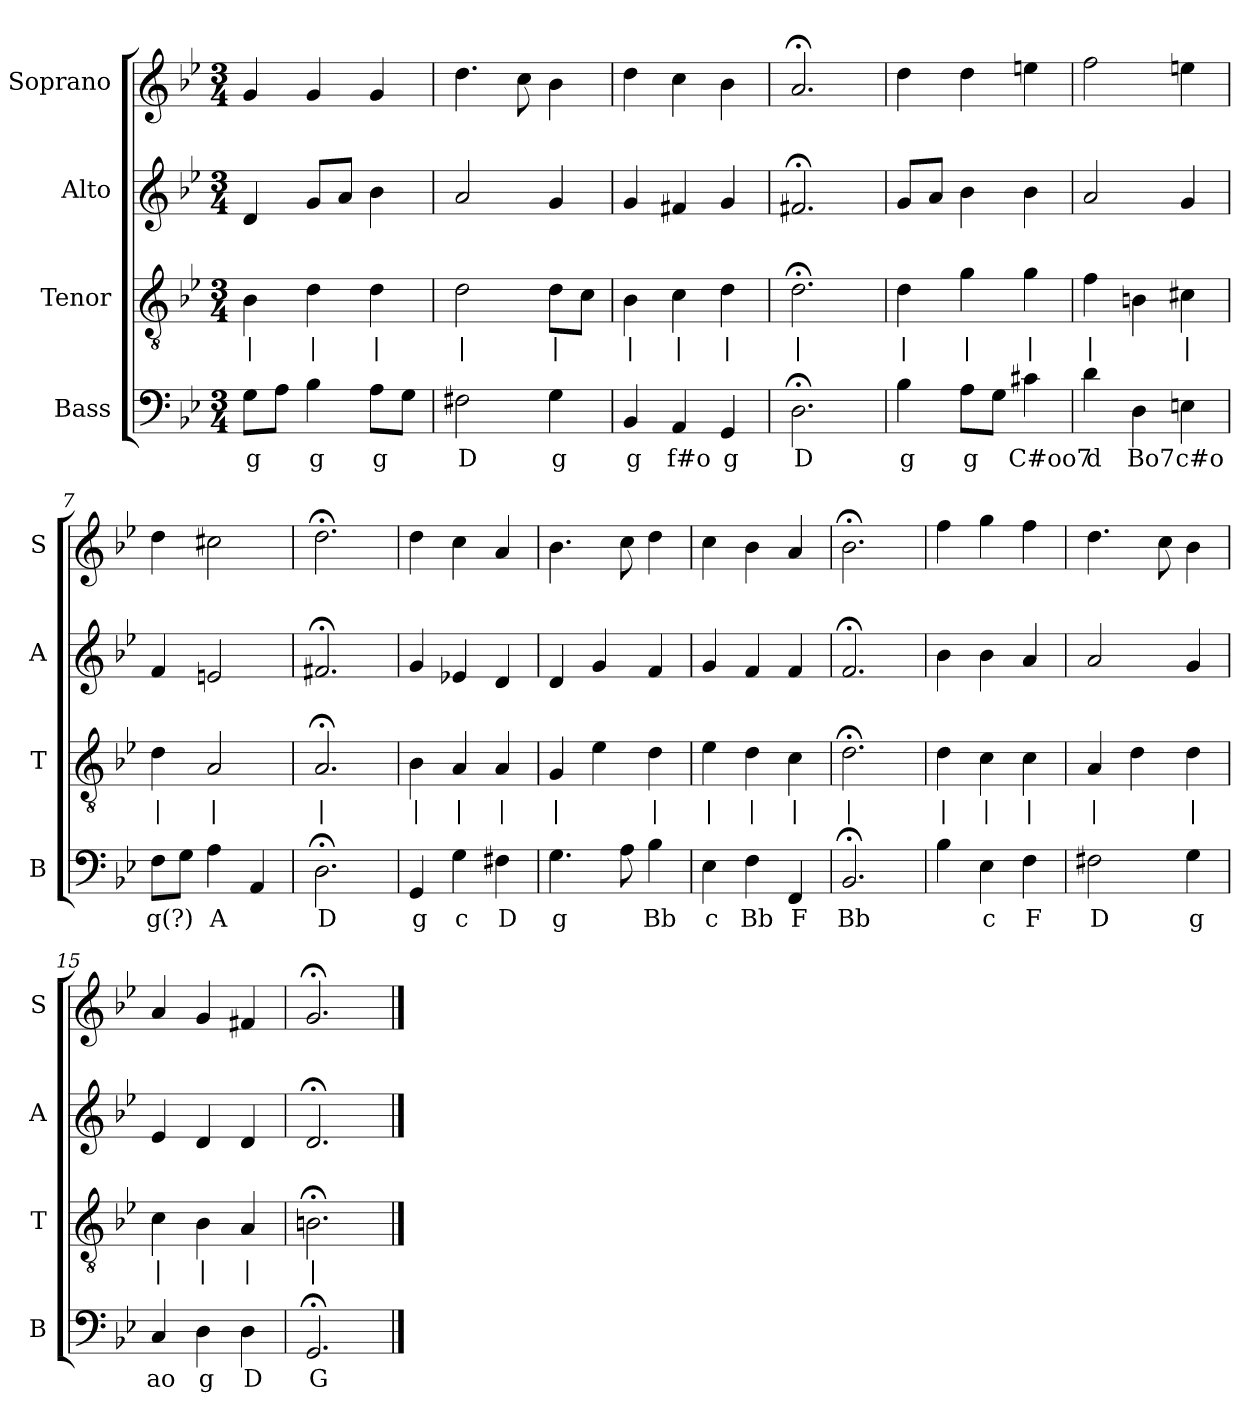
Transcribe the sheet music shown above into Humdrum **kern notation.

**kern	**text	**kern	**text	**kern	**kern
*part4	*part4	*part3	*part3	*part2	*part1
*staff4	*staff4	*staff3	*staff3	*staff2	*staff1
*I"Bass	*	*I"Tenor	*	*I"Alto	*I"Soprano
*I'B	*	*I'T	*	*I'A	*I'S
*clefF4	*	*clefGv2	*	*clefG2	*clefG2
*k[b-e-]	*	*k[b-e-]	*	*k[b-e-]	*k[b-e-]
*g:	*	*g:	*	*g:	*g:
*M3/4	*	*M3/4	*	*M3/4	*M3/4
*MM100	*	*MM100	*	*MM100	*MM100
=1	=1	=1	=1	=1	=1
8GL	g	4B-	|	4d	4g
8AJ	.	.	.	.	.
4B-	g	4d	|	8gL	4g
.	.	.	.	8aJ	.
8AL	g	4d	|	4b-	4g
8GJ	.	.	.	.	.
=2	=2	=2	=2	=2	=2
2F#X	D	2d	|	2a	4.dd
.	.	.	.	.	8cc
4G	g	8dL	|	4g	4b-
.	.	8cJ	.	.	.
=3	=3	=3	=3	=3	=3
4BB-	g	4B-	|	4g	4dd
4AA	f#o	4c	|	4f#X	4cc
4GG	g	4d	|	4g	4b-
=4	=4	=4	=4	=4	=4
2.D;<	D	2.d;<	|	2.f#X;<	2.a;<
=5	=5	=5	=5	=5	=5
4B-	g	4d	|	8gL	4dd
.	.	.	.	8aJ	.
8AL	g	4g	|	4b-	4dd
8GJ	.	.	.	.	.
4c#X	C#oo7	4g	|	4b-	4een
=6	=6	=6	=6	=6	=6
4d	d	4f	|	2a	2ff
4D	Bo7	4Bn	.	.	.
4En	c#o	4c#X	|	4g	4een
=7	=7	=7	=7	=7	=7
8FL	g(?)	4d	|	4f	4dd
8GJ	.	.	.	.	.
4A	A	2A	|	2en	2cc#X
4AA	.	.	.	.	.
=8	=8	=8	=8	=8	=8
2.D;<	D	2.A;<	|	2.f#X;<	2.dd;<
=9	=9	=9	=9	=9	=9
4GG	g	4B-	|	4g	4dd
4G	c	4A	|	4e-X	4cc
4F#X	D	4A	|	4d	4a
=10	=10	=10	=10	=10	=10
4.G	g	4G	|	4d	4.b-
.	.	4e-	.	4g	.
8A	.	.	.	.	8cc
4B-	Bb	4d	|	4f	4dd
=11	=11	=11	=11	=11	=11
4E-	c	4e-	|	4g	4cc
4F	Bb	4d	|	4f	4b-
4FF	F	4c	|	4f	4a
=12	=12	=12	=12	=12	=12
2.BB-;<	Bb	2.d;<	|	2.f;<	2.b-;<
=13	=13	=13	=13	=13	=13
4B-	.	4d	|	4b-	4ff
4E-	c	4c	|	4b-	4gg
4F	F	4c	|	4a	4ff
=14	=14	=14	=14	=14	=14
2F#X	D	4A	|	2a	4.dd
.	.	4d	.	.	.
.	.	.	.	.	8cc
4G	g	4d	|	4g	4b-
=15	=15	=15	=15	=15	=15
4C	ao	4c	|	4e-	4a
4D	g	4B-	|	4d	4g
4D	D	4A	|	4d	4f#X
=16	=16	=16	=16	=16	=16
2.GG;<	G	2.Bn;<	|	2.d;<	2.g;<
==	==	==	==	==	==
*-	*-	*-	*-	*-	*-
